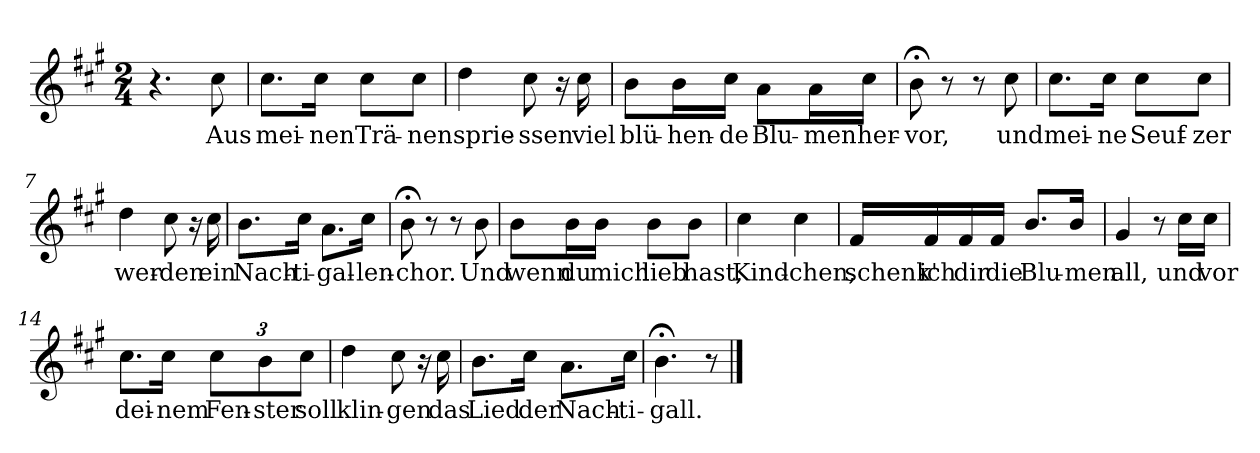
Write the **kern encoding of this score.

**kern	**text
*part1	*part1
*staff1	*staff1
*clefG2	*
*k[f#c#g#]	*
*M2/4	*
=1	=1
4.r	.
!	!LO:LY:b
8cc#\	Aus
=2	=2
!	!LO:LY:b
8.cc#\L	mei-
!	!LO:LY:b
16cc#\Jk	-nen
!	!LO:LY:b
8cc#\L	Trä-
!	!LO:LY:b
8cc#\J	-nen
=3	=3
!	!LO:LY:b
4dd\	sprie-
!	!LO:LY:b
8cc#\	-ssen
16r	.
!	!LO:LY:b
16cc#\	viel
=4	=4
!	!LO:LY:b
8b\L	blü-
!	!LO:LY:b
16b\L	-hen-
!	!LO:LY:b
16cc#\JJ	-de
!	!LO:LY:b
8a\L	Blu-
!	!LO:LY:b
16a\L	-men
!	!LO:LY:b
16cc#\JJ	her-
=5	=5
!	!LO:LY:b
8b;<\	-vor,
8r	.
8r	.
!	!LO:LY:b
8cc#\	und
=6	=6
!	!LO:LY:b
8.cc#\L	mei-
!	!LO:LY:b
16cc#\Jk	-ne
!	!LO:LY:b
8cc#\L	Seuf-
!	!LO:LY:b
8cc#\J	-zer
=7	=7
!	!LO:LY:b
4dd\	wer-
!	!LO:LY:b
8cc#\	-den
16r	.
!	!LO:LY:b
16cc#\	ein
!!LO:LB:g=z
=8	=8
!	!LO:LY:b
8.b\L	Nach-
!	!LO:LY:b
16cc#\Jk	-ti-
!	!LO:LY:b
8.a\L	-gal-
!	!LO:LY:b
16cc#\Jk	-len-
=9	=9
!	!LO:LY:b
8b;<\	-chor.
8r	.
8r	.
!	!LO:LY:b
8b\	Und
=10	=10
!	!LO:LY:b
8b\L	wenn
!	!LO:LY:b
16b\L	du
!	!LO:LY:b
16b\JJ	mich
!	!LO:LY:b
8b\L	lieb
!	!LO:LY:b
8b\J	hast,
=11	=11
!	!LO:LY:b
4cc#\	Kind-
!	!LO:LY:b
4cc#\	-chen,
=12	=12
!	!LO:LY:b
16f#/LL	schenk'
!	!LO:LY:b
16f#/	ich
!	!LO:LY:b
16f#/	dir
!	!LO:LY:b
16f#/JJ	die
!	!LO:LY:b
8.b/L	Blu-
!	!LO:LY:b
16b/Jk	-men
=13	=13
!	!LO:LY:b
4g#/	all,
8r	.
!	!LO:LY:b
16cc#\LL	und
!	!LO:LY:b
16cc#\JJ	vor
!!LO:LB:g=z
=14	=14
!	!LO:LY:b
8.cc#\L	dei-
!	!LO:LY:b
16cc#\Jk	-nem
!	!LO:LY:b
12cc#\L	Fen-
!	!LO:LY:b
12b\	-ster
!	!LO:LY:b
12cc#\J	soll
=15	=15
!	!LO:LY:b
4dd\	klin-
!	!LO:LY:b
8cc#\	-gen
16r	.
!	!LO:LY:b
16cc#\	das
=16	=16
!	!LO:LY:b
8.b\L	Lied
!	!LO:LY:b
16cc#\Jk	der
!	!LO:LY:b
8.a\L	Nach-
!	!LO:LY:b
16cc#\Jk	-ti-
=17	=17
!	!LO:LY:b
4.b;<\	-gall.
8r	.
==	==
*-	*-
